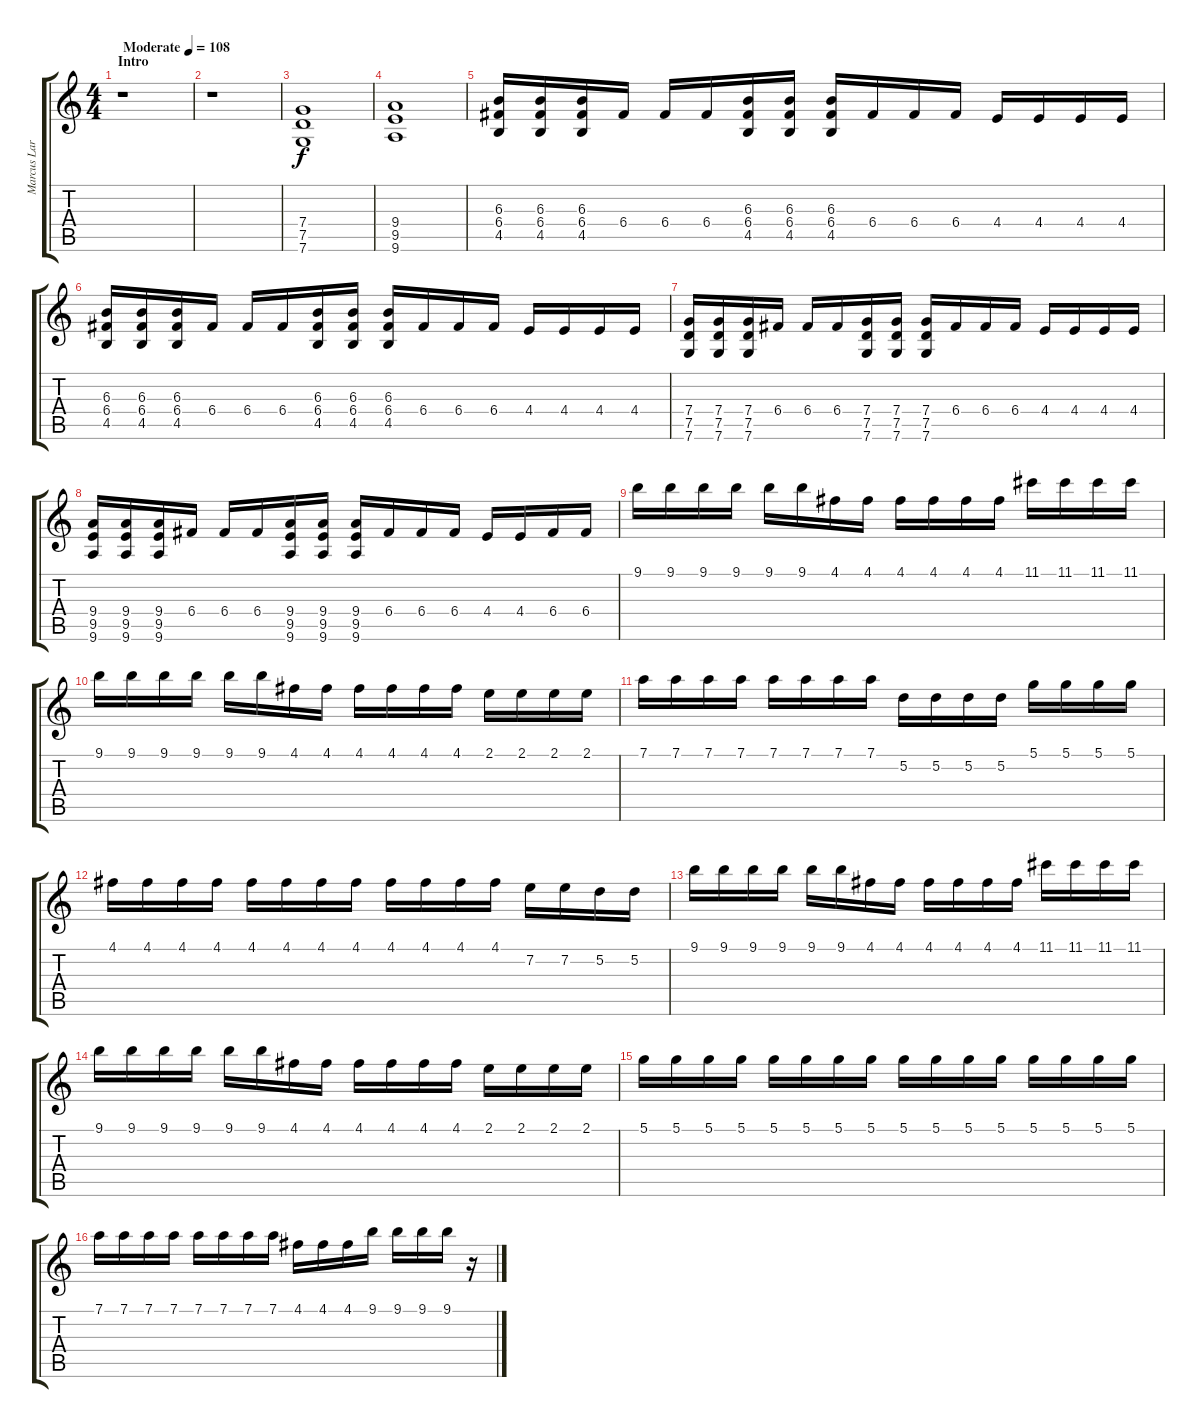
\track ("Marcus Larsson" "Marcus Lar") {instrument distortionguitar}
\staff {score tabs}
\tuning (D4 A3 F3 C3 G2 C2) {hide}
\ts (4 4)
\section ("" "Intro")
\tempo (108 "Moderate")
\clef g2
\ks c
r.1{dy f instrument distortionguitar} |
r.1 |
(7.4 7.5 7.6).1 |
(9.4 9.5 9.6).1 |
(6.3 6.4 4.5).16 (6.3 6.4 4.5).16 (6.3 6.4 4.5).16 6.4.16 6.4.16 6.4.16 (6.3 6.4 4.5).16 (6.3 6.4 4.5).16 (6.3 6.4 4.5).16 6.4.16 6.4.16 6.4.16 4.4.16 4.4.16 4.4.16 4.4.16 |
(6.3 6.4 4.5).16 (6.3 6.4 4.5).16 (6.3 6.4 4.5).16 6.4.16 6.4.16 6.4.16 (6.3 6.4 4.5).16 (6.3 6.4 4.5).16 (6.3 6.4 4.5).16 6.4.16 6.4.16 6.4.16 4.4.16 4.4.16 4.4.16 4.4.16 |
(7.4 7.5 7.6).16 (7.4 7.5 7.6).16 (7.4 7.5 7.6).16 6.4.16 6.4.16 6.4.16 (7.4 7.5 7.6).16 (7.4 7.5 7.6).16 (7.4 7.5 7.6).16 6.4.16 6.4.16 6.4.16 4.4.16 4.4.16 4.4.16 4.4.16 |
(9.4 9.5 9.6).16 (9.4 9.5 9.6).16 (9.4 9.5 9.6).16 6.4.16 6.4.16 6.4.16 (9.4 9.5 9.6).16 (9.4 9.5 9.6).16 (9.4 9.5 9.6).16 6.4.16 6.4.16 6.4.16 4.4.16 4.4.16 6.4.16 6.4.16 |
9.1.16 9.1.16 9.1.16 9.1.16 9.1.16 9.1.16 4.1.16 4.1.16 4.1.16 4.1.16 4.1.16 4.1.16 11.1.16 11.1.16 11.1.16 11.1.16 |
9.1.16 9.1.16 9.1.16 9.1.16 9.1.16 9.1.16 4.1.16 4.1.16 4.1.16 4.1.16 4.1.16 4.1.16 2.1.16 2.1.16 2.1.16 2.1.16 |
7.1.16 7.1.16 7.1.16 7.1.16 7.1.16 7.1.16 7.1.16 7.1.16 5.2.16 5.2.16 5.2.16 5.2.16 5.1.16 5.1.16 5.1.16 5.1.16 |
4.1.16 4.1.16 4.1.16 4.1.16 4.1.16 4.1.16 4.1.16 4.1.16 4.1.16 4.1.16 4.1.16 4.1.16 7.2.16 7.2.16 5.2.16 5.2.16 |
9.1.16 9.1.16 9.1.16 9.1.16 9.1.16 9.1.16 4.1.16 4.1.16 4.1.16 4.1.16 4.1.16 4.1.16 11.1.16 11.1.16 11.1.16 11.1.16 |
9.1.16 9.1.16 9.1.16 9.1.16 9.1.16 9.1.16 4.1.16 4.1.16 4.1.16 4.1.16 4.1.16 4.1.16 2.1.16 2.1.16 2.1.16 2.1.16 |
5.1.16 5.1.16 5.1.16 5.1.16 5.1.16 5.1.16 5.1.16 5.1.16 5.1.16 5.1.16 5.1.16 5.1.16 5.1.16 5.1.16 5.1.16 5.1.16 |
7.1.16 7.1.16 7.1.16 7.1.16 7.1.16 7.1.16 7.1.16 7.1.16 4.1.16 4.1.16 4.1.16 9.1.16 9.1.16 9.1.16 9.1.16 r.16
